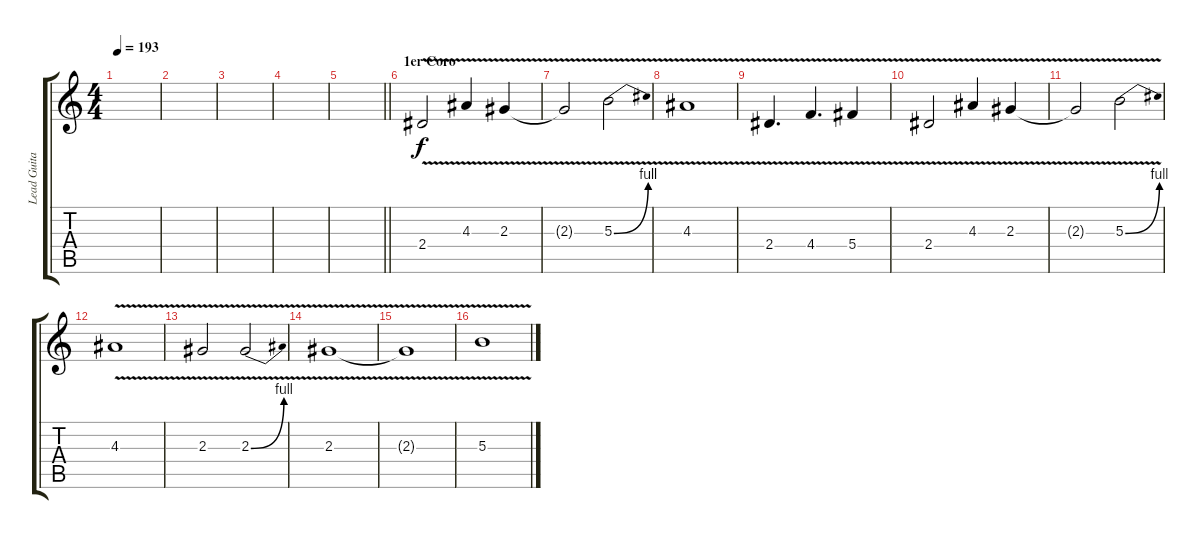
\track ("Lead Guitar2 " "Lead Guita") {instrument distortionguitar}
\staff {score tabs}
\tuning (Eb4 Bb3 Gb3 Db3 Ab2 Eb2) {hide}
\ts (4 4)
\tempo 193
\clef g2
\ks c
|
|
|
|
\barLineRight lightlight
|
\section ("" "1er Coro")
2.4{v}.2 4.3{v}.4 2.3{v}.4 |
2.3{t}.2 5.3{be (bend 0 0 60 4) v}.2 |
4.3{v}.1 |
2.4{v}.4{d} 4.4{v}.4{d} 5.4{v}.4 |
2.4{v}.2 4.3{v}.4 2.3{v}.4 |
2.3{t}.2 5.3{be (bend 0 0 60 4) v}.2 |
4.3{v}.1 |
2.3{v}.2 2.3{be (bend 0 0 60 4) v}.2 |
2.3{v}.1 |
2.3{t}.1 |
5.3{v}.1
